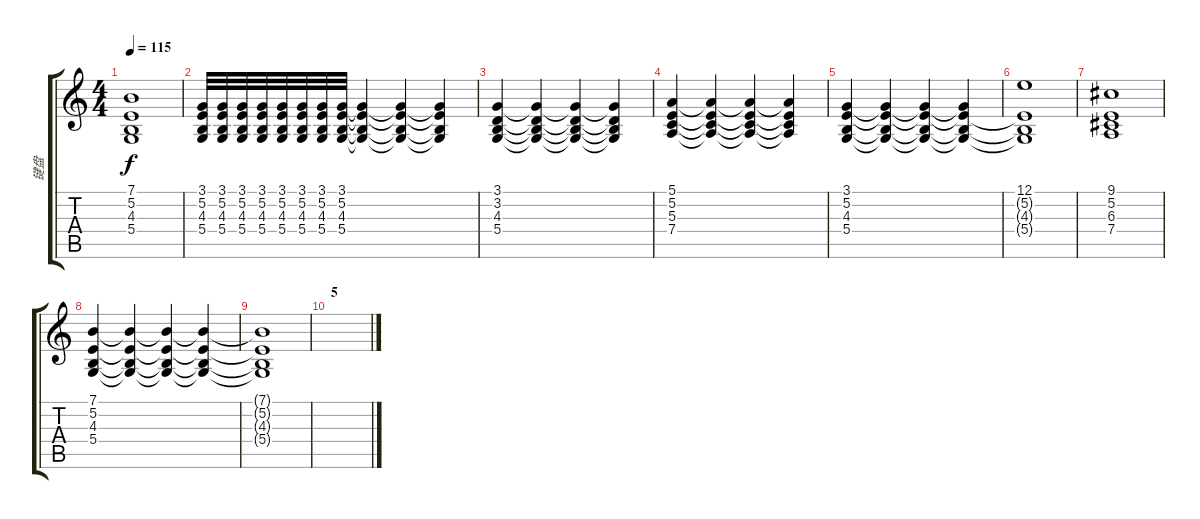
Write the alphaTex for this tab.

\track ("键盘" "键盘") {instrument synthstrings1}
\staff {score tabs}
\tuning (E4 B3 G3 D3 A2 E2) {hide}
\ts (4 4)
\tempo 115
\clef g2
\ks c
(7.1{t} 5.2{t} 4.3{t} 5.4{t}).1{dy f} |
(3.1 5.2 4.3 5.4).32{volume 4} (3.1 5.2 4.3 5.4).32{volume 4} (3.1 5.2 4.3 5.4).32{volume 5} (3.1 5.2 4.3 5.4).32{volume 6} (3.1 5.2 4.3 5.4).32{volume 7} (3.1 5.2 4.3 5.4).32{volume 8} (3.1 5.2 4.3 5.4).32{volume 9} (3.1 5.2 4.3 5.4).32{volume 7 instrument synthstrings1} (3.1{t} 5.2{t} 4.3{t} 5.4{t}).4{volume 8} (3.1{t} 5.2{t} 4.3{t} 5.4{t}).4 (3.1{t} 5.2{t} 4.3{t} 5.4{t}).4 |
(3.1 3.2 4.3 5.4).4 (3.1{t} 3.2{t} 4.3{t} 5.4{t}).4 (3.1{t} 3.2{t} 4.3{t} 5.4{t}).4 (3.1{t} 3.2{t} 4.3{t} 5.4{t}).4 |
(5.1 5.2 5.3 7.4).4 (5.1{t} 5.2{t} 5.3{t} 7.4{t}).4 (5.1{t} 5.2{t} 5.3{t} 7.4{t}).4 (5.1{t} 5.2{t} 5.3{t} 7.4{t}).4 |
(3.1 5.2 4.3 5.4).4 (3.1{t} 5.2{t} 4.3{t} 5.4{t}).4 (3.1{t} 5.2{t} 4.3{t} 5.4{t}).4 (3.1{t} 5.2{t} 4.3{t} 5.4{t}).4 |
(12.1 5.2{t} 4.3{t} 5.4{t}).1 |
(9.1 5.2 6.3 7.4).1 |
(7.1 5.2 4.3 5.4).4 (7.1{t} 5.2{t} 4.3{t} 5.4{t}).4 (7.1{t} 5.2{t} 4.3{t} 5.4{t}).4 (7.1{t} 5.2{t} 4.3{t} 5.4{t}).4 |
(7.1{t} 5.2{t} 4.3{t} 5.4{t}).1 |
\section ("" "5")
